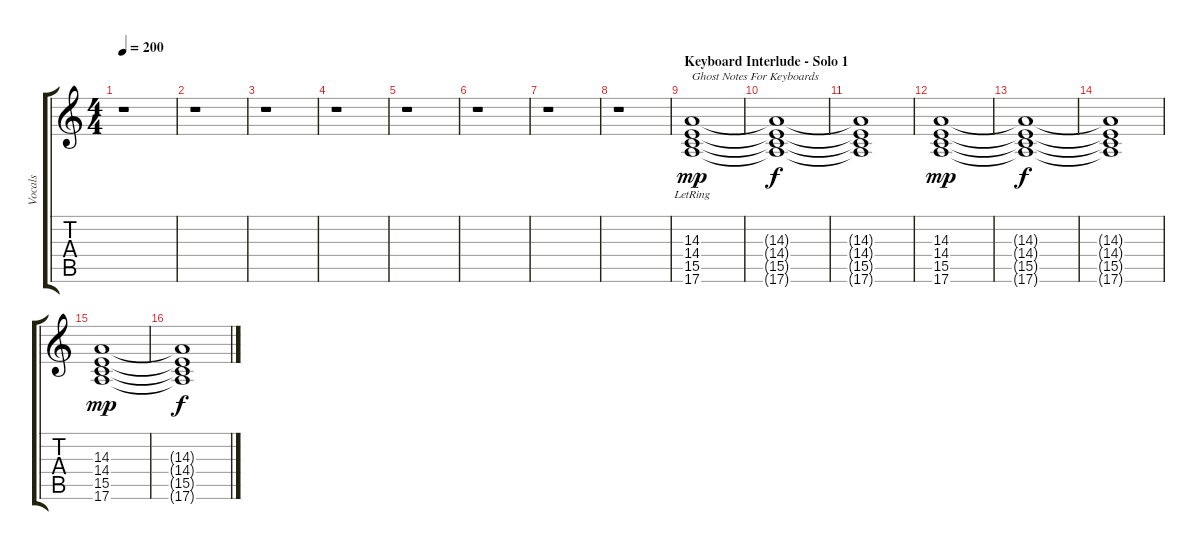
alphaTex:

\track ("Vocals" "Vocals") {instrument lead2sawtooth}
\staff {score tabs}
\tuning (E4 B3 G3 D3 A2 E2) {hide}
\ts (4 4)
\tempo 200
\clef g2
\ks c
r.1{dy f} |
r.1 |
r.1 |
r.1 |
r.1 |
r.1 |
r.1 |
r.1 |
\section ("" "Keyboard Interlude - Solo 1")
(14.3{lr} 14.4{lr} 15.5{lr} 17.6{lr}).1{txt "Ghost Notes For Keyboards" dy mp instrument seashore} |
(14.3{t} 14.4{t} 15.5{t} 17.6{t}).1{dy f} |
(14.3{t} 14.4{t} 15.5{t} 17.6{t}).1 |
(14.3 14.4 15.5 17.6).1{dy mp} |
(14.3{t} 14.4{t} 15.5{t} 17.6{t}).1{dy f} |
(14.3{t} 14.4{t} 15.5{t} 17.6{t}).1 |
(14.3 14.4 15.5 17.6).1{dy mp} |
(14.3{t} 14.4{t} 15.5{t} 17.6{t}).1{dy f}
